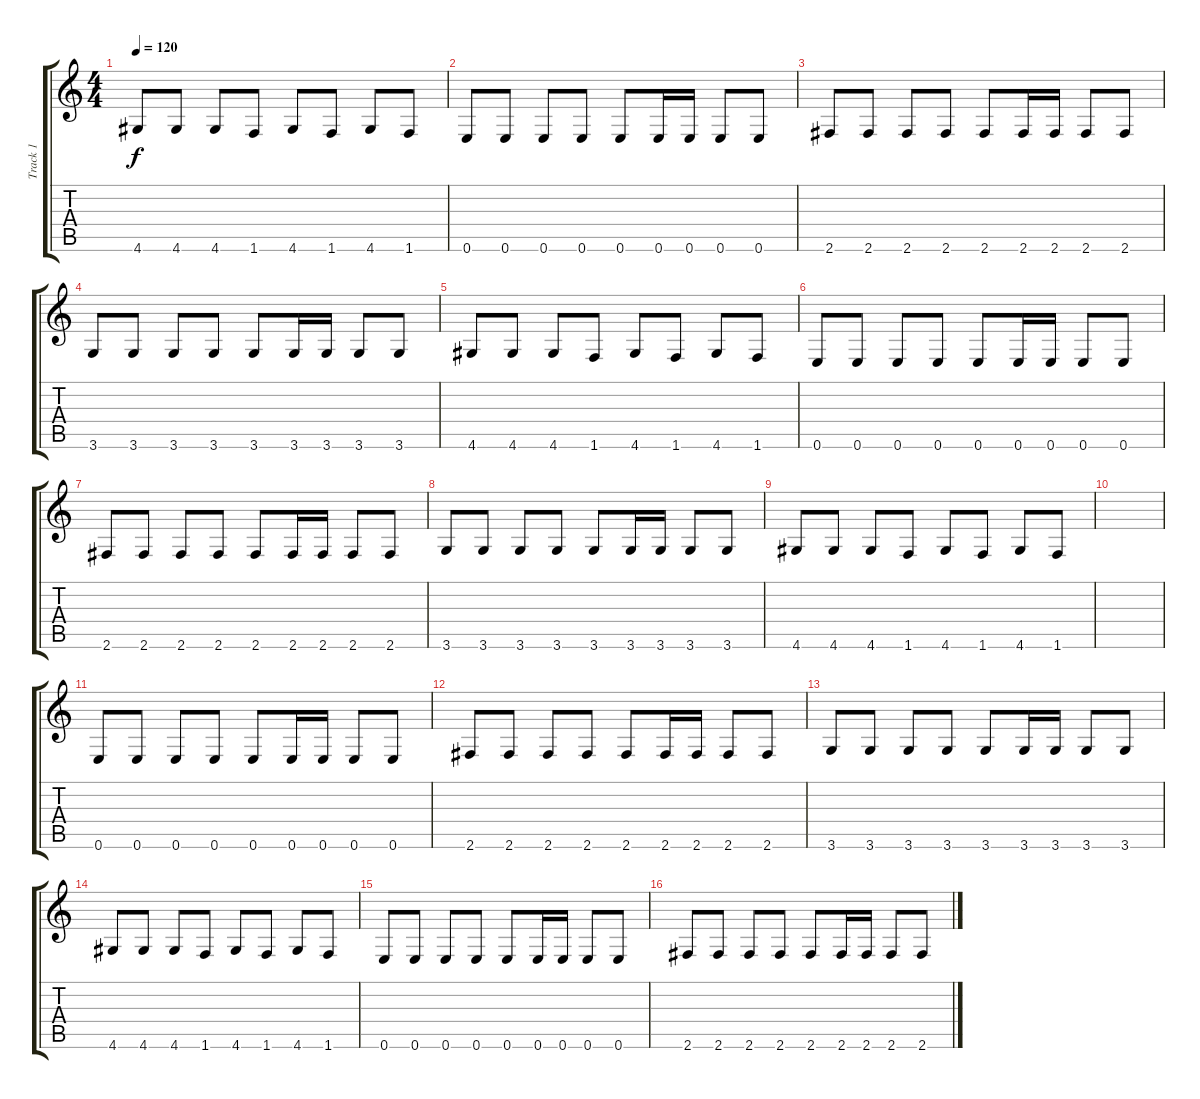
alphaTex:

\track ("Track 1" "Track 1") {instrument distortionguitar}
\staff {score tabs}
\tuning (E4 B3 G3 D3 A2 E2) {hide}
\ts (4 4)
\tempo 120
\clef g2
\ks c
4.6.8{dy f} 4.6.8 4.6.8 1.6.8 4.6.8 1.6.8 4.6.8 1.6.8 |
0.6.8{instrument distortionguitar} 0.6.8 0.6.8 0.6.8 0.6.8 0.6.16 0.6.16 0.6.8 0.6.8 |
2.6.8 2.6.8 2.6.8 2.6.8 2.6.8 2.6.16 2.6.16 2.6.8 2.6.8 |
3.6.8 3.6.8 3.6.8 3.6.8 3.6.8 3.6.16 3.6.16 3.6.8 3.6.8 |
4.6.8 4.6.8 4.6.8 1.6.8 4.6.8 1.6.8 4.6.8 1.6.8 |
0.6.8{instrument distortionguitar} 0.6.8 0.6.8 0.6.8 0.6.8 0.6.16 0.6.16 0.6.8 0.6.8 |
2.6.8 2.6.8 2.6.8 2.6.8 2.6.8 2.6.16 2.6.16 2.6.8 2.6.8 |
3.6.8 3.6.8 3.6.8 3.6.8 3.6.8 3.6.16 3.6.16 3.6.8 3.6.8 |
4.6.8 4.6.8 4.6.8 1.6.8 4.6.8 1.6.8 4.6.8 1.6.8 |
|
0.6.8{instrument distortionguitar} 0.6.8 0.6.8 0.6.8 0.6.8 0.6.16 0.6.16 0.6.8 0.6.8 |
2.6.8 2.6.8 2.6.8 2.6.8 2.6.8 2.6.16 2.6.16 2.6.8 2.6.8 |
3.6.8 3.6.8 3.6.8 3.6.8 3.6.8 3.6.16 3.6.16 3.6.8 3.6.8 |
4.6.8 4.6.8 4.6.8 1.6.8 4.6.8 1.6.8 4.6.8 1.6.8 |
0.6.8{instrument distortionguitar} 0.6.8 0.6.8 0.6.8 0.6.8 0.6.16 0.6.16 0.6.8 0.6.8 |
2.6.8 2.6.8 2.6.8 2.6.8 2.6.8 2.6.16 2.6.16 2.6.8 2.6.8
